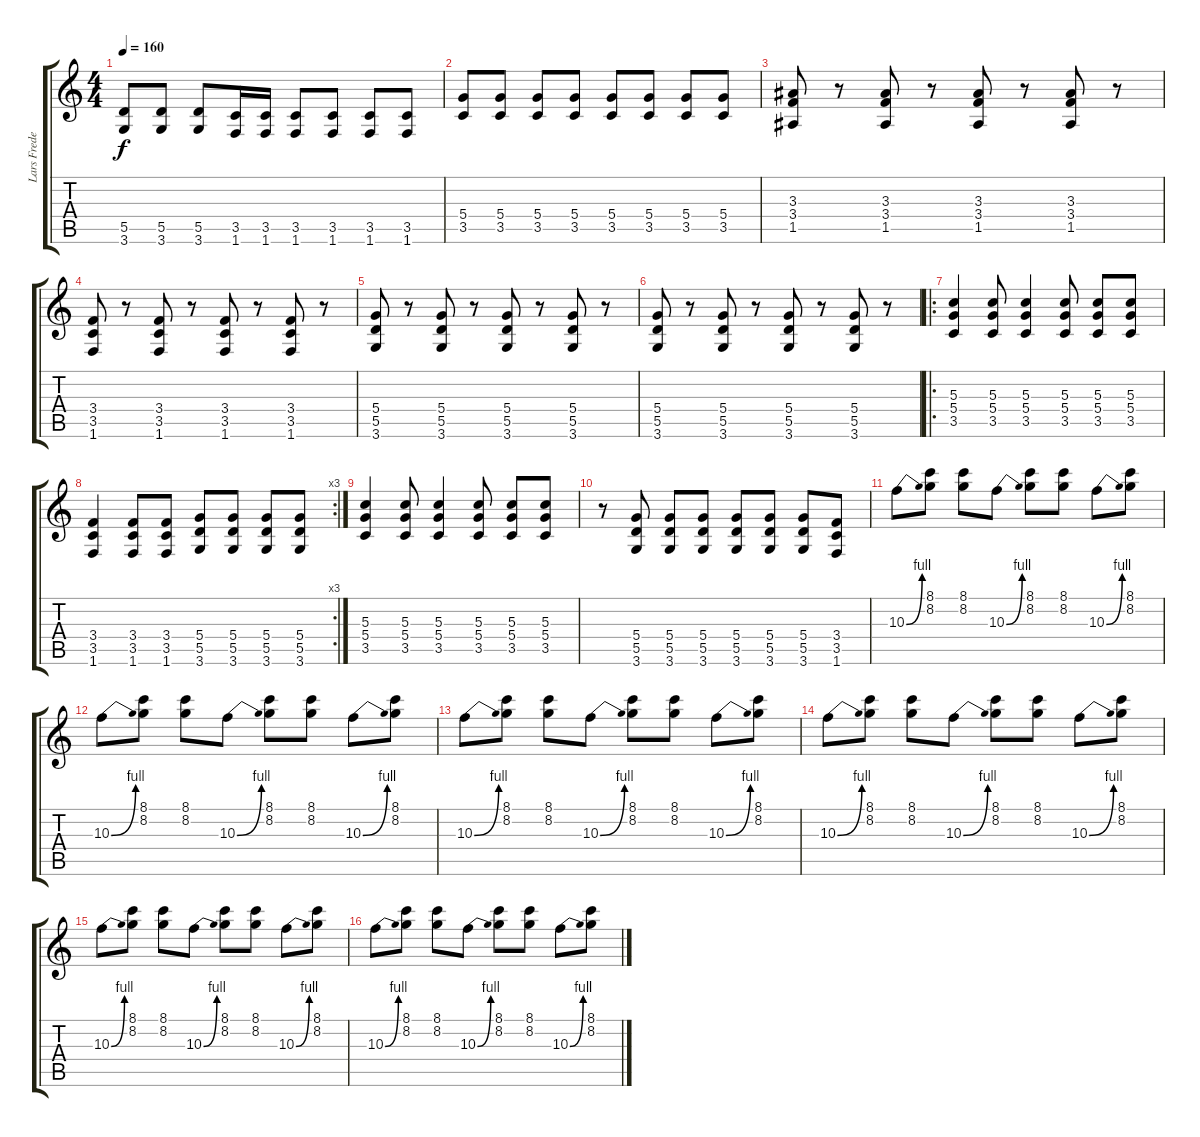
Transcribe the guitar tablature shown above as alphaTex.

\track ("Lars Frederikson" "Lars Frede") {instrument distortionguitar}
\staff {score tabs}
\tuning (E4 B3 G3 D3 A2 E2) {hide}
\ts (4 4)
\tempo 160
\clef g2
\ks c
(5.5 3.6).8{dy f} (5.5 3.6).8 (5.5 3.6).8 (3.5 1.6).16 (3.5 1.6).16 (3.5 1.6).8 (3.5 1.6).8 (3.5 1.6).8 (3.5 1.6).8 |
(5.4 3.5).8 (5.4 3.5).8 (5.4 3.5).8 (5.4 3.5).8 (5.4 3.5).8 (5.4 3.5).8 (5.4 3.5).8 (5.4 3.5).8 |
(3.3 3.4 1.5).8 r.8 (3.3 3.4 1.5).8 r.8 (3.3 3.4 1.5).8 r.8 (3.3 3.4 1.5).8 r.8 |
(3.4 3.5 1.6).8 r.8 (3.4 3.5 1.6).8 r.8 (3.4 3.5 1.6).8 r.8 (3.4 3.5 1.6).8 r.8 |
(5.4 5.5 3.6).8 r.8 (5.4 5.5 3.6).8 r.8 (5.4 5.5 3.6).8 r.8 (5.4 5.5 3.6).8 r.8 |
(5.4 5.5 3.6).8 r.8 (5.4 5.5 3.6).8 r.8 (5.4 5.5 3.6).8 r.8 (5.4 5.5 3.6).8 r.8 |
\ro
(5.3 5.4 3.5).4 (5.3 5.4 3.5).8 (5.3 5.4 3.5).4 (5.3 5.4 3.5).8 (5.3 5.4 3.5).8 (5.3 5.4 3.5).8 |
\rc 3
(3.4 3.5 1.6).4 (3.4 3.5 1.6).8 (3.4 3.5 1.6).8 (5.4 5.5 3.6).8 (5.4 5.5 3.6).8 (5.4 5.5 3.6).8 (5.4 5.5 3.6).8 |
(5.3 5.4 3.5).4 (5.3 5.4 3.5).8 (5.3 5.4 3.5).4 (5.3 5.4 3.5).8 (5.3 5.4 3.5).8 (5.3 5.4 3.5).8 |
r.8 (5.4 5.5 3.6).8 (5.4 5.5 3.6).8 (5.4 5.5 3.6).8 (5.4 5.5 3.6).8 (5.4 5.5 3.6).8 (5.4 5.5 3.6).8 (3.4 3.5 1.6).8 |
10.3{be (bend 0 0 60 4)}.8 (8.1 8.2).8 (8.1 8.2).8 10.3{be (bend 0 0 60 4)}.8 (8.1 8.2).8 (8.1 8.2).8 10.3{be (bend 0 0 60 4)}.8 (8.1 8.2).8 |
10.3{be (bend 0 0 60 4)}.8 (8.1 8.2).8 (8.1 8.2).8 10.3{be (bend 0 0 60 4)}.8 (8.1 8.2).8 (8.1 8.2).8 10.3{be (bend 0 0 60 4)}.8 (8.1 8.2).8 |
10.3{be (bend 0 0 60 4)}.8 (8.1 8.2).8 (8.1 8.2).8 10.3{be (bend 0 0 60 4)}.8 (8.1 8.2).8 (8.1 8.2).8 10.3{be (bend 0 0 60 4)}.8 (8.1 8.2).8 |
10.3{be (bend 0 0 60 4)}.8 (8.1 8.2).8 (8.1 8.2).8 10.3{be (bend 0 0 60 4)}.8 (8.1 8.2).8 (8.1 8.2).8 10.3{be (bend 0 0 60 4)}.8 (8.1 8.2).8 |
10.3{be (bend 0 0 60 4)}.8 (8.1 8.2).8 (8.1 8.2).8 10.3{be (bend 0 0 60 4)}.8 (8.1 8.2).8 (8.1 8.2).8 10.3{be (bend 0 0 60 4)}.8 (8.1 8.2).8 |
10.3{be (bend 0 0 60 4)}.8 (8.1 8.2).8 (8.1 8.2).8 10.3{be (bend 0 0 60 4)}.8 (8.1 8.2).8 (8.1 8.2).8 10.3{be (bend 0 0 60 4)}.8 (8.1 8.2).8
